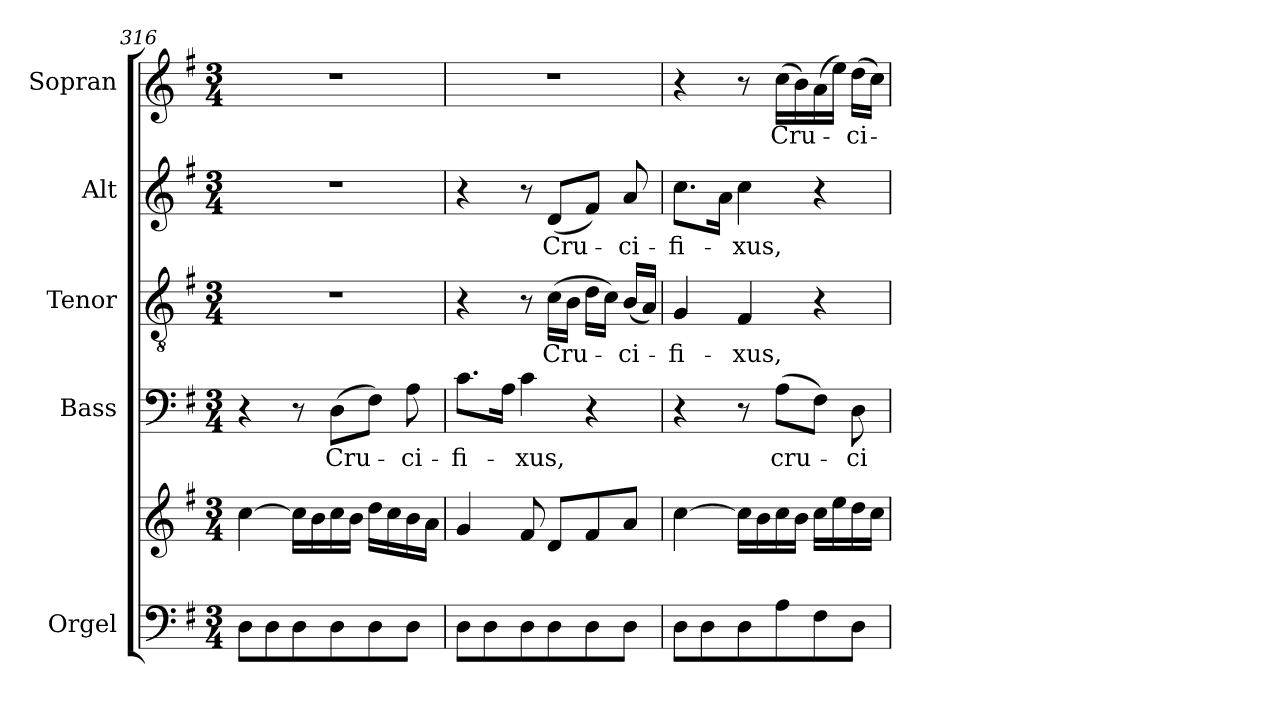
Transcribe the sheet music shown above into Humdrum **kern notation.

**kern	**kern	**kern	**text	**kern	**text	**kern	**text	**kern	**text
*part5	*part5	*part4	*part4	*part3	*part3	*part2	*part2	*part1	*part1
*staff6	*staff5	*staff4	*staff4	*staff3	*staff3	*staff2	*staff2	*staff1	*staff1
*I"Orgel	*	*I"Bass	*	*I"Tenor	*	*I"Alt	*	*I"Sopran	*
*I'Org.	*	*I'B	*	*I'T	*	*I'A	*	*I'S	*
*clefF4	*clefG2	*clefF4	*	*clefGv2	*	*clefG2	*	*clefG2	*
*k[f#]	*k[f#]	*k[f#]	*	*k[f#]	*	*k[f#]	*	*k[f#]	*
*G:	*G:	*G:	*	*G:	*	*G:	*	*G:	*
*M3/4	*M3/4	*M3/4	*	*M3/4	*	*M3/4	*	*M3/4	*
=316	=316	=316	=316	=316	=316	=316	=316	=316	=316
8D\L	[4cc\	4r	.	2.r	.	2.r	.	2.r	.
8D\	.	.	.	.	.	.	.	.	.
8D\	16cc\LL]	8r	.	.	.	.	.	.	.
.	16b\	.	.	.	.	.	.	.	.
!	!	!	!LO:LY:b	!	!	!	!	!	!
8D\	16cc\	(>8D\L	Cru-	.	.	.	.	.	.
.	16b\JJ	.	.	.	.	.	.	.	.
8D\	16dd\LL	8F#\J)	.	.	.	.	.	.	.
.	16cc\	.	.	.	.	.	.	.	.
!	!	!	!LO:LY:b	!	!	!	!	!	!
8D\J	16b\	8A\	-ci-	.	.	.	.	.	.
.	16a\JJ	.	.	.	.	.	.	.	.
=317	=317	=317	=317	=317	=317	=317	=317	=317	=317
!	!	!	!LO:LY:b	!	!	!	!	!	!
8D\L	4g/	8.c\L	-fi-	4r	.	4r	.	2.r	.
8D\	.	.	.	.	.	.	.	.	.
.	.	16A\Jk	.	.	.	.	.	.	.
!	!	!	!LO:LY:b	!	!	!	!	!	!
8D\	8f#/	4c\	-xus,	8r	.	8r	.	.	.
!	!	!	!	!	!LO:LY:b	!	!LO:LY:b	!	!
8D\	8d/L	.	.	(>16c\LL	Cru-	(<8d/L	Cru-	.	.
.	.	.	.	16B\JJ	.	.	.	.	.
8D\	8f#/	4r	.	16d\LL	.	8f#/J)	.	.	.
.	.	.	.	16c\JJ)	.	.	.	.	.
!	!	!	!	!	!LO:LY:b	!	!LO:LY:b	!	!
8D\J	8a/J	.	.	(<16B/LL	-ci-	8a/	-ci-	.	.
.	.	.	.	16A/JJ)	.	.	.	.	.
=318	=318	=318	=318	=318	=318	=318	=318	=318	=318
!	!	!	!	!	!LO:LY:b	!	!LO:LY:b	!	!
8D\L	[4cc\	4r	.	4G/	-fi-	8.cc\L	-fi-	4r	.
8D\	.	.	.	.	.	.	.	.	.
.	.	.	.	.	.	16a\Jk	.	.	.
!	!	!	!	!	!LO:LY:b	!	!LO:LY:b	!	!
8D\	16cc\LL]	8r	.	4F#/	-xus,	4cc\	-xus,	8r	.
.	16b\	.	.	.	.	.	.	.	.
!	!	!	!LO:LY:b	!	!	!	!	!	!LO:LY:b
8A\	16cc\	(>8A\L	cru-	.	.	.	.	(>16cc\LL	Cru-
.	16b\JJ	.	.	.	.	.	.	16b\)	.
8F#\	16cc\LL	8F#\J)	.	4r	.	4r	.	(>16a\	.
.	16ee\	.	.	.	.	.	.	16ee\JJ)	.
!	!	!	!LO:LY:b	!	!	!	!	!	!LO:LY:b
8D\J	16dd\	8D\	-ci-	.	.	.	.	(>16dd\LL	-ci-
.	16cc\JJ	.	.	.	.	.	.	16cc\JJ)	.
=	=	=	=	=	=	=	=	=	=
*-	*-	*-	*-	*-	*-	*-	*-	*-	*-
